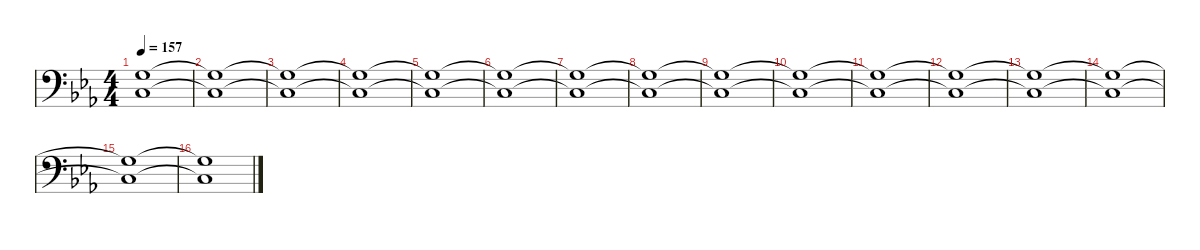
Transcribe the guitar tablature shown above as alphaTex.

\defaultSystemsLayout 4
\hideDynamics
\bracketExtendMode nobrackets
\singleTrackTrackNamePolicy hidden
\multiTrackTrackNamePolicy hidden
\firstSystemTrackNameMode fullname
\firstSystemTrackNameOrientation horizontal
\otherSystemsTrackNameOrientation horizontal
\track ("Strings" "vln.") {instrument stringensemble1}
\staff {score}
\tuning (E4 B3 G3 D3 A2 E2)
\ts (4 4)
\tempo 157
\clef f4
\ks cminor
(5.4{t acc forcenatural} 3.5{t acc forcenatural}).1{dy f beam Down} |
(5.4{t acc forcenatural} 3.5{t acc forcenatural}).1{beam Down} |
(5.4{t acc forcenatural} 3.5{t acc forcenatural}).1{beam Down} |
(5.4{t acc forcenatural} 3.5{t acc forcenatural}).1{beam Down} |
(5.4{t acc forcenatural} 3.5{t acc forcenatural}).1{beam Down} |
(5.4{t acc forcenatural} 3.5{t acc forcenatural}).1{beam Down} |
(5.4{t acc forcenatural} 3.5{t acc forcenatural}).1{beam Down} |
(5.4{t acc forcenatural} 3.5{t acc forcenatural}).1{beam Down} |
(5.4{t acc forcenatural} 3.5{t acc forcenatural}).1{beam Down} |
(5.4{t acc forcenatural} 3.5{t acc forcenatural}).1{beam Down} |
(5.4{t acc forcenatural} 3.5{t acc forcenatural}).1{beam Down} |
(5.4{t acc forcenatural} 3.5{t acc forcenatural}).1{beam Down} |
(5.4{t acc forcenatural} 3.5{t acc forcenatural}).1{beam Down} |
(5.4{t acc forcenatural} 3.5{t acc forcenatural}).1{beam Down} |
(5.4{t acc forcenatural} 3.5{t acc forcenatural}).1{beam Down} |
(5.4{t acc forcenatural} 3.5{t acc forcenatural}).1{beam Down}
